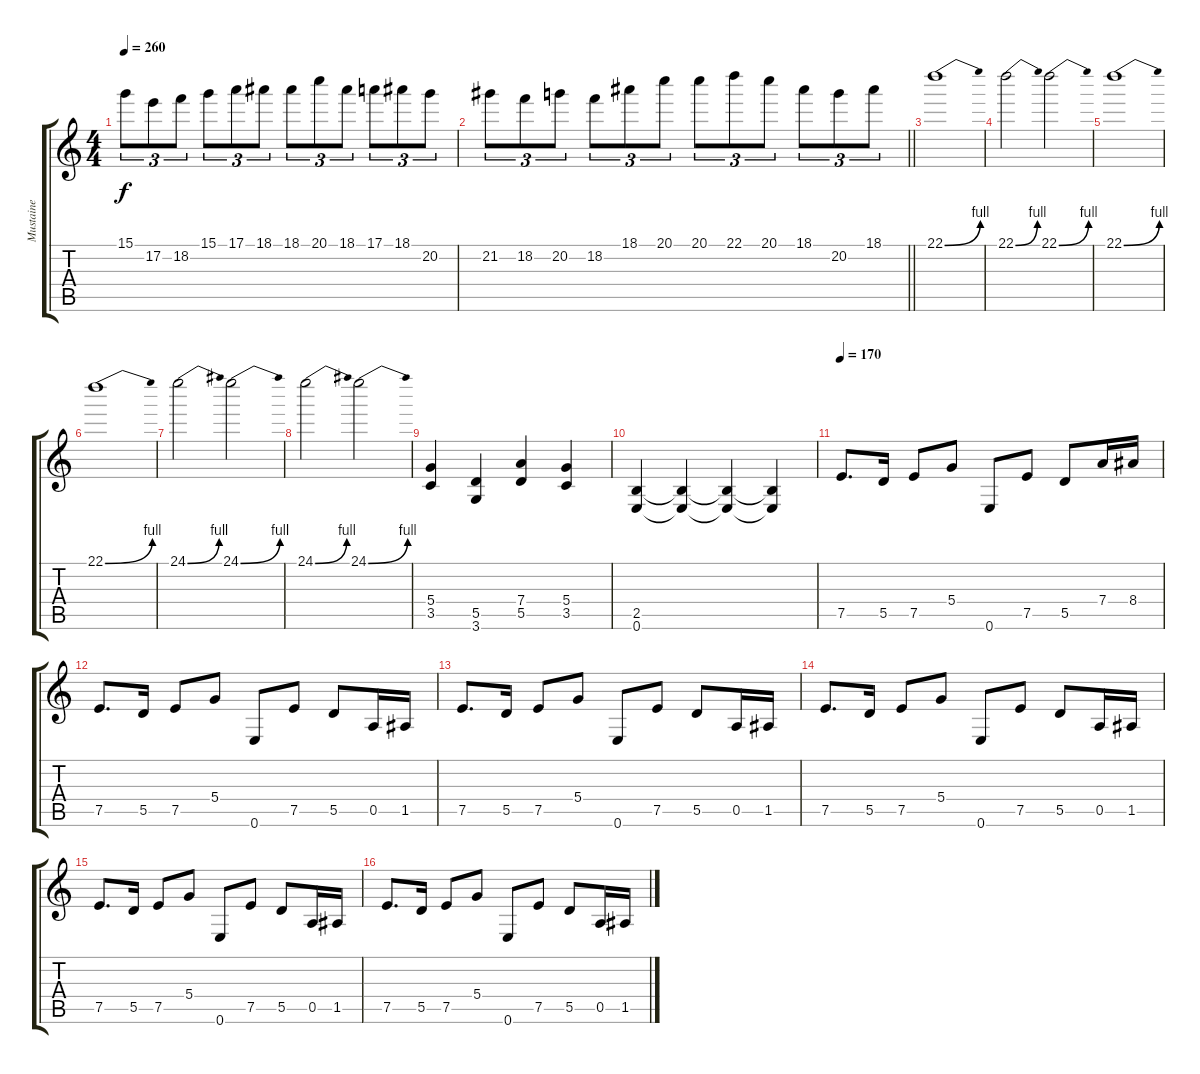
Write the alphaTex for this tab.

\track ("Mustaine" "Mustaine") {instrument distortionguitar}
\staff {score tabs}
\tuning (E4 B3 G3 D3 A2 E2) {hide}
\ts (4 4)
\tempo 260
\clef g2
\ks c
15.1.8{tu (3 2) dy f} 17.2.8{tu (3 2)} 18.2.8{tu (3 2)} 15.1.8{tu (3 2)} 17.1.8{tu (3 2)} 18.1.8{tu (3 2)} 18.1.8{tu (3 2)} 20.1.8{tu (3 2)} 18.1.8{tu (3 2)} 17.1.8{tu (3 2)} 18.1.8{tu (3 2)} 20.2.8{tu (3 2)} |
\barLineRight lightlight
21.2.8{tu (3 2)} 18.2.8{tu (3 2)} 20.2.8{tu (3 2)} 18.2.8{tu (3 2)} 18.1.8{tu (3 2)} 20.1.8{tu (3 2)} 20.1.8{tu (3 2)} 22.1.8{tu (3 2)} 20.1.8{tu (3 2)} 18.1.8{tu (3 2)} 20.2.8{tu (3 2)} 18.1.8{tu (3 2)} |
22.1{be (bend 0 0 60 4)}.1 |
22.1{be (bend 0 0 60 4)}.2 22.1{be (bend 0 0 60 4)}.2 |
22.1{be (bend 0 0 60 4)}.1 |
22.1{be (bend 0 0 60 4)}.1 |
24.1{be (bend 0 0 60 4)}.2 24.1{be (bend 0 0 60 4)}.2 |
24.1{be (bend 0 0 60 4)}.2 24.1{be (bend 0 0 60 4)}.2 |
(5.4 3.5).4 (5.5 3.6).4 (7.4 5.5).4 (5.4 3.5).4 |
(2.5 0.6).4 (2.5{t} 0.6{t}).4 (2.5{t} 0.6{t}).4 (2.5{t} 0.6{t}).4 |
\tempo 170
7.5.8{d} 5.5.16 7.5.8 5.4.8 0.6.8 7.5.8 5.5.8 7.4.16 8.4.16 |
7.5.8{d} 5.5.16 7.5.8 5.4.8 0.6.8 7.5.8 5.5.8 0.5.16 1.5.16 |
7.5.8{d} 5.5.16 7.5.8 5.4.8 0.6.8 7.5.8 5.5.8 0.5.16 1.5.16 |
7.5.8{d} 5.5.16 7.5.8 5.4.8 0.6.8 7.5.8 5.5.8 0.5.16 1.5.16 |
7.5.8{d} 5.5.16 7.5.8 5.4.8 0.6.8 7.5.8 5.5.8 0.5.16 1.5.16 |
7.5.8{d} 5.5.16 7.5.8 5.4.8 0.6.8 7.5.8 5.5.8 0.5.16 1.5.16
